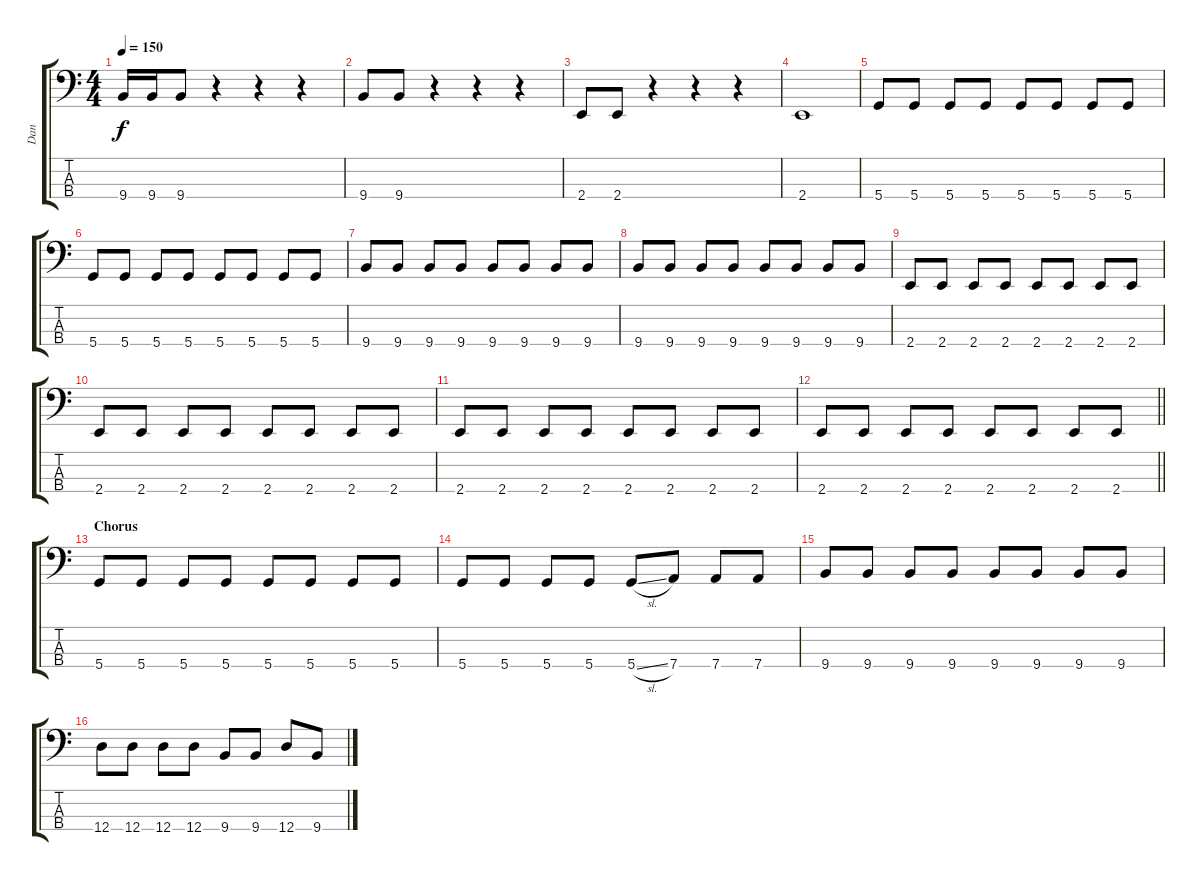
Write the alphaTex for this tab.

\track ("Dan" "Dan") {instrument electricbasspick}
\staff {score tabs}
\tuning (G2 D2 A1 D1) {hide}
\ts (4 4)
\tempo 150
\clef f4
\ks c
9.4.16{dy f} 9.4.16 9.4.8 r.4 r.4 r.4 |
9.4.8 9.4.8 r.4 r.4 r.4 |
2.4.8 2.4.8 r.4 r.4 r.4 |
2.4.1 |
5.4.8 5.4.8 5.4.8 5.4.8 5.4.8 5.4.8 5.4.8 5.4.8 |
5.4.8 5.4.8 5.4.8 5.4.8 5.4.8 5.4.8 5.4.8 5.4.8 |
9.4.8 9.4.8 9.4.8 9.4.8 9.4.8 9.4.8 9.4.8 9.4.8 |
9.4.8 9.4.8 9.4.8 9.4.8 9.4.8 9.4.8 9.4.8 9.4.8 |
2.4.8 2.4.8 2.4.8 2.4.8 2.4.8 2.4.8 2.4.8 2.4.8 |
2.4.8 2.4.8 2.4.8 2.4.8 2.4.8 2.4.8 2.4.8 2.4.8 |
2.4.8 2.4.8 2.4.8 2.4.8 2.4.8 2.4.8 2.4.8 2.4.8 |
\barLineRight lightlight
2.4.8 2.4.8 2.4.8 2.4.8 2.4.8 2.4.8 2.4.8 2.4.8 |
\section ("" "Chorus")
5.4.8 5.4.8 5.4.8 5.4.8 5.4.8 5.4.8 5.4.8 5.4.8 |
5.4.8 5.4.8 5.4.8 5.4.8 5.4{sl}.8 7.4.8 7.4.8 7.4.8 |
9.4.8 9.4.8 9.4.8 9.4.8 9.4.8 9.4.8 9.4.8 9.4.8 |
12.4.8 12.4.8 12.4.8 12.4.8 9.4.8 9.4.8 12.4.8 9.4.8
